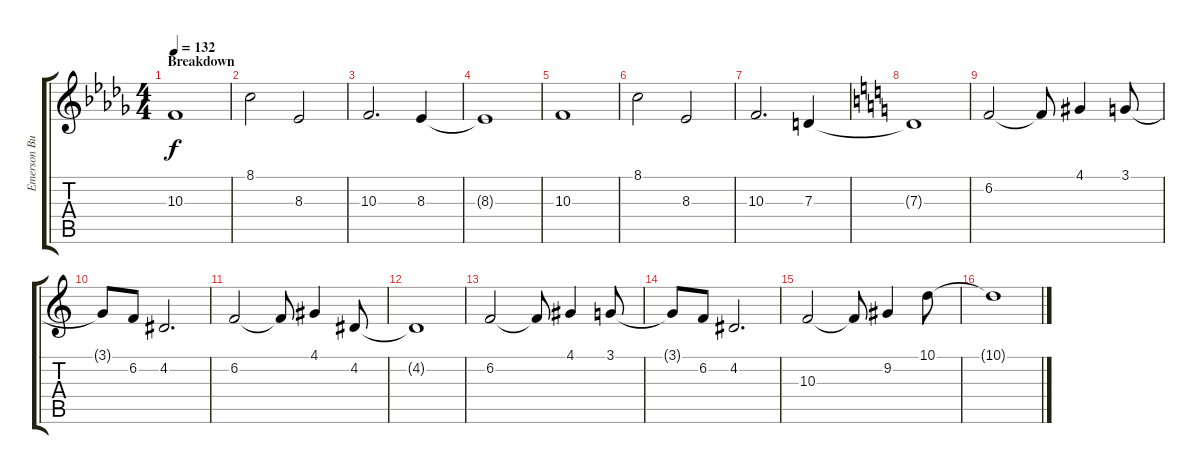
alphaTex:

\track ("Emerson Burton (Keyboard)" "Emerson Bu") {instrument tremolostrings}
\staff {score tabs}
\tuning (E4 B3 G3 D3 A2 E2) {hide}
\ts (4 4)
\section ("" "Breakdown")
\tempo 132
\clef g2
\ks db
10.3.1{dy f} |
8.1.2 8.3.2 |
10.3.2{d} 8.3.4 |
8.3{t}.1 |
10.3.1 |
8.1.2 8.3.2 |
10.3.2{d} 7.3.4 |
\ks c
7.3{t}.1 |
6.2.2{instrument stringensemble1} 6.2{t}.8 4.1.4 3.1.8 |
3.1{t}.8 6.2.8 4.2.2{d} |
6.2.2 6.2{t}.8 4.1.4 4.2.8 |
4.2{t}.1 |
6.2.2 6.2{t}.8 4.1.4 3.1.8 |
3.1{t}.8 6.2.8 4.2.2{d} |
10.3.2 10.3{t}.8 9.2.4 10.1.8 |
10.1{t}.1
